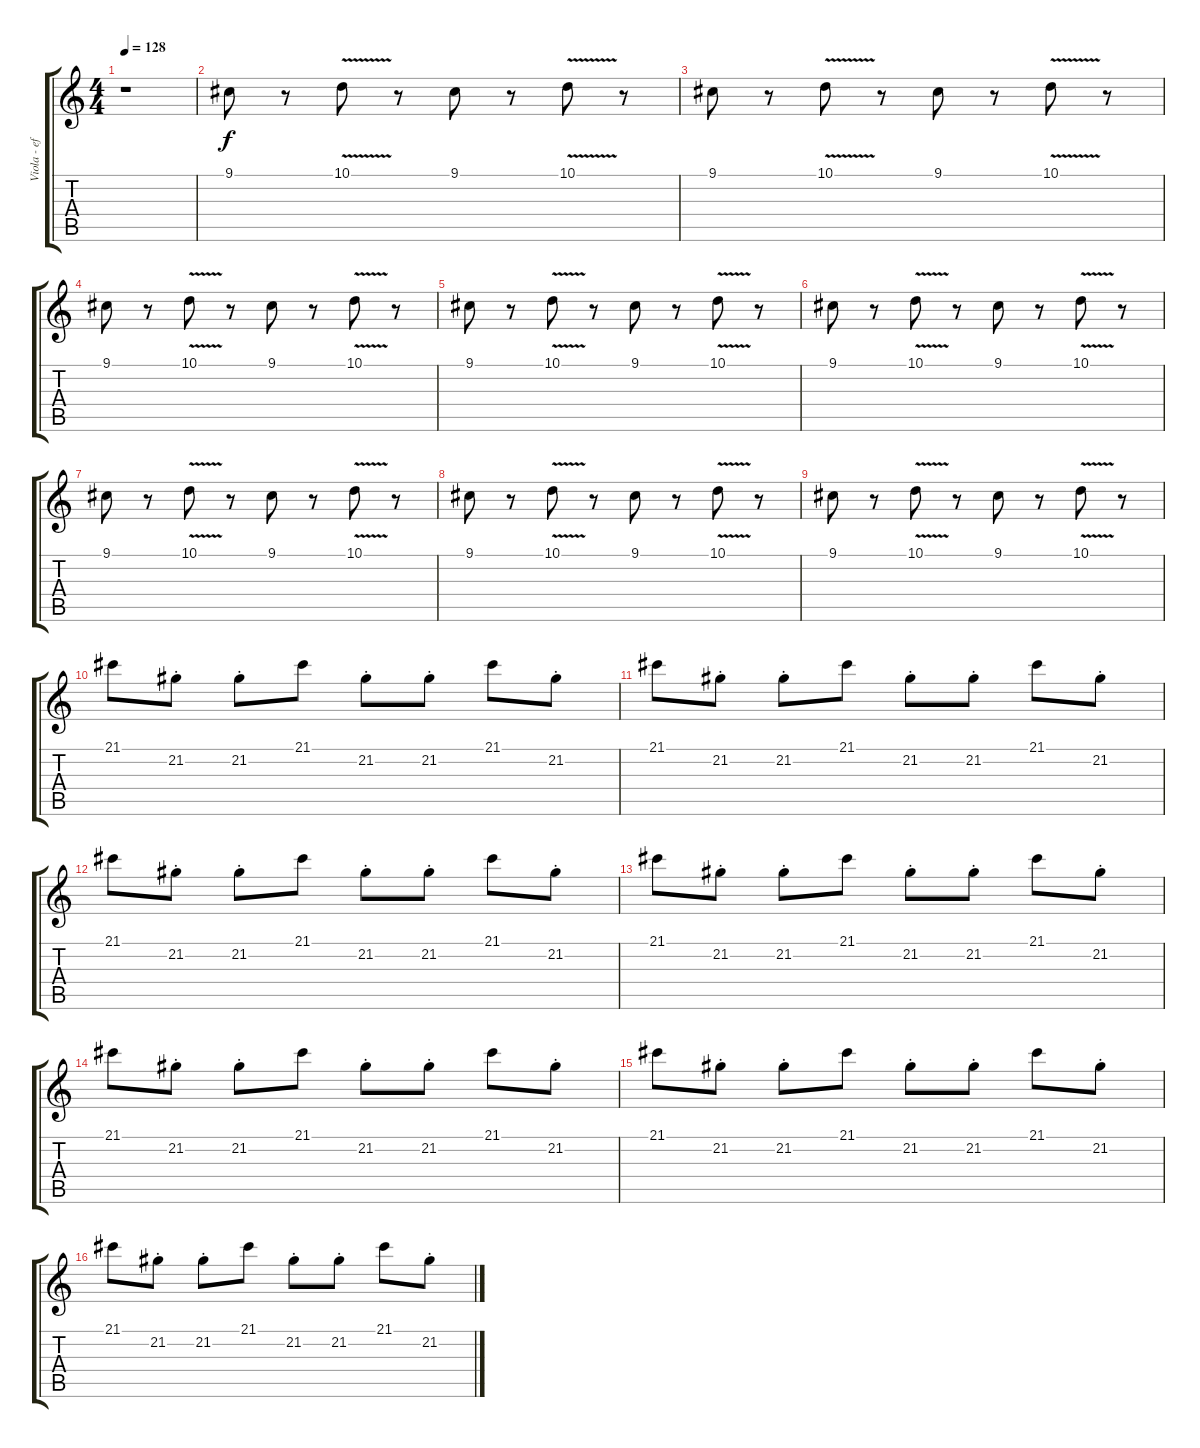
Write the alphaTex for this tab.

\track ("Viola - effects" "Viola - ef") {instrument viola}
\staff {score tabs}
\tuning (E4 B3 G3 D3 A2 E2) {hide}
\ts (4 4)
\tempo 128
\clef g2
\ks c
r.1{dy f} |
9.1.8{volume 10 balance 10 instrument lead2sawtooth} r.8 10.1{v}.8 r.8 9.1.8 r.8 10.1{v}.8 r.8 |
9.1.8{volume 10 balance 10 instrument lead2sawtooth} r.8 10.1{v}.8 r.8 9.1.8 r.8 10.1{v}.8 r.8 |
9.1.8{volume 10 balance 10 instrument lead2sawtooth} r.8 10.1{v}.8 r.8 9.1.8 r.8 10.1{v}.8 r.8 |
9.1.8{volume 10 balance 10 instrument lead2sawtooth} r.8 10.1{v}.8 r.8 9.1.8 r.8 10.1{v}.8 r.8 |
9.1.8{volume 10 balance 10 instrument lead2sawtooth} r.8 10.1{v}.8 r.8 9.1.8 r.8 10.1{v}.8 r.8 |
9.1.8{volume 10 balance 10 instrument lead2sawtooth} r.8 10.1{v}.8 r.8 9.1.8 r.8 10.1{v}.8 r.8 |
9.1.8{volume 10 balance 10 instrument lead2sawtooth} r.8 10.1{v}.8 r.8 9.1.8 r.8 10.1{v}.8 r.8 |
9.1.8{volume 10 balance 10 instrument lead2sawtooth} r.8 10.1{v}.8 r.8 9.1.8 r.8 10.1{v}.8 r.8 |
21.1.8{volume 12 balance 15 instrument piccolo} 21.2{st}.8 21.2{st}.8 21.1.8 21.2{st}.8 21.2{st}.8 21.1.8 21.2{st}.8 |
21.1.8{volume 12 balance 15 instrument piccolo} 21.2{st}.8 21.2{st}.8 21.1.8 21.2{st}.8 21.2{st}.8 21.1.8 21.2{st}.8 |
21.1.8{volume 12 balance 15 instrument piccolo} 21.2{st}.8 21.2{st}.8 21.1.8 21.2{st}.8 21.2{st}.8 21.1.8 21.2{st}.8 |
21.1.8{volume 12 balance 15 instrument piccolo} 21.2{st}.8 21.2{st}.8 21.1.8 21.2{st}.8 21.2{st}.8 21.1.8 21.2{st}.8 |
21.1.8{volume 12 balance 15 instrument piccolo} 21.2{st}.8 21.2{st}.8 21.1.8 21.2{st}.8 21.2{st}.8 21.1.8 21.2{st}.8 |
21.1.8{volume 12 balance 15 instrument piccolo} 21.2{st}.8 21.2{st}.8 21.1.8 21.2{st}.8 21.2{st}.8 21.1.8 21.2{st}.8 |
21.1.8{volume 12 balance 15 instrument piccolo} 21.2{st}.8 21.2{st}.8 21.1.8 21.2{st}.8 21.2{st}.8 21.1.8 21.2{st}.8
